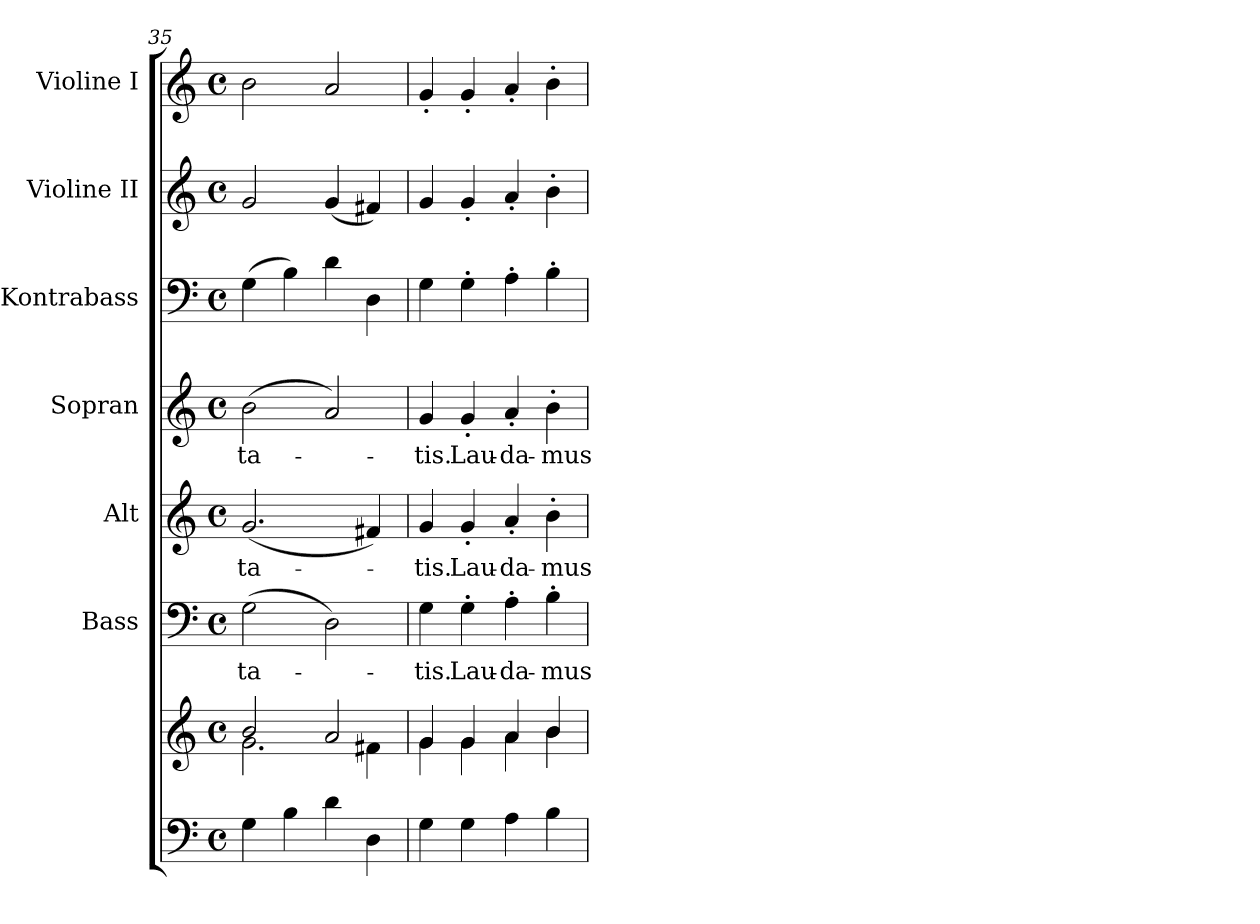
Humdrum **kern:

**kern	**kern	**kern	**text	**kern	**text	**kern	**text	**kern	**kern	**kern
*part7	*part7	*part6	*part6	*part5	*part5	*part4	*part4	*part3	*part2	*part1
*staff8	*staff7	*staff6	*staff6	*staff5	*staff5	*staff4	*staff4	*staff3	*staff2	*staff1
*	*	*I"Bass	*	*I"Alt	*	*I"Sopran	*	*I"Kontrabass	*I"Violine II	*I"Violine I
*	*	*I'B.	*	*I'A.	*	*I'S.	*	*I'Kb.	*I'Vl. II	*I'Vl. I
*clefF4	*clefG2	*clefF4	*	*clefG2	*	*clefG2	*	*clefF4	*clefG2	*clefG2
*	*	*	*	*	*	*	*	*ITrd7c12	*	*
*k[]	*k[]	*k[]	*	*k[]	*	*k[]	*	*k[]	*k[]	*k[]
*C:	*C:	*C:	*	*C:	*	*C:	*	*C:	*C:	*C:
*M4/4	*M4/4	*M4/4	*	*M4/4	*	*M4/4	*	*M4/4	*M4/4	*M4/4
*met(c)	*met(c)	*met(c)	*	*met(c)	*	*met(c)	*	*met(c)	*met(c)	*met(c)
=35	=35	=35	=35	=35	=35	=35	=35	=35	=35	=35
*	*^	*	*	*	*	*	*	*	*	*
!	!	!	!	!LO:LY:b	!	!LO:LY:b	!	!LO:LY:b	!	!	!
4G\	2b/	2.g\	(>2G\	-ta-	(<2.g/	-ta-	(>2b\	-ta-	(>4GG\	2g/	2b\
4B\	.	.	.	.	.	.	.	.	4BB\)	.	.
4d\	2a/	.	2D\)	.	.	.	2a/)	.	4D\	(<4g/	2a/
4D\	.	4f#X\	.	.	4f#X/)	.	.	.	4DD\	4f#X/)	.
=36	=36	=36	=36	=36	=36	=36	=36	=36	=36	=36	=36
!	!	!	!	!LO:LY:b	!	!LO:LY:b	!	!LO:LY:b	!	!	!
4G\	4g/	4g\	4G\	-tis.	4g/	-tis.	4g/	-tis.	4GG\	4g/	4g'</
!	!	!	!	!LO:LY:b	!	!LO:LY:b	!	!LO:LY:b	!	!	!
4G\	4g/	4g\	4G'>\	Lau-	4g'</	Lau-	4g'</	Lau-	4GG'>\	4g'</	4g'</
!	!	!	!	!LO:LY:b	!	!LO:LY:b	!	!LO:LY:b	!	!	!
4A\	4a/	4a\	4A'>\	-da-	4a'</	-da-	4a'</	-da-	4AA'>\	4a'</	4a'</
!	!	!	!	!LO:LY:b	!	!LO:LY:b	!	!LO:LY:b	!	!	!
4B\	4b/	4b\	4B'>\	-mus	4b'>\	-mus	4b'>\	-mus	4BB'>\	4b'>\	4b'>\
*	*v	*v	*	*	*	*	*	*	*	*	*
=	=	=	=	=	=	=	=	=	=	=
*-	*-	*-	*-	*-	*-	*-	*-	*-	*-	*-
